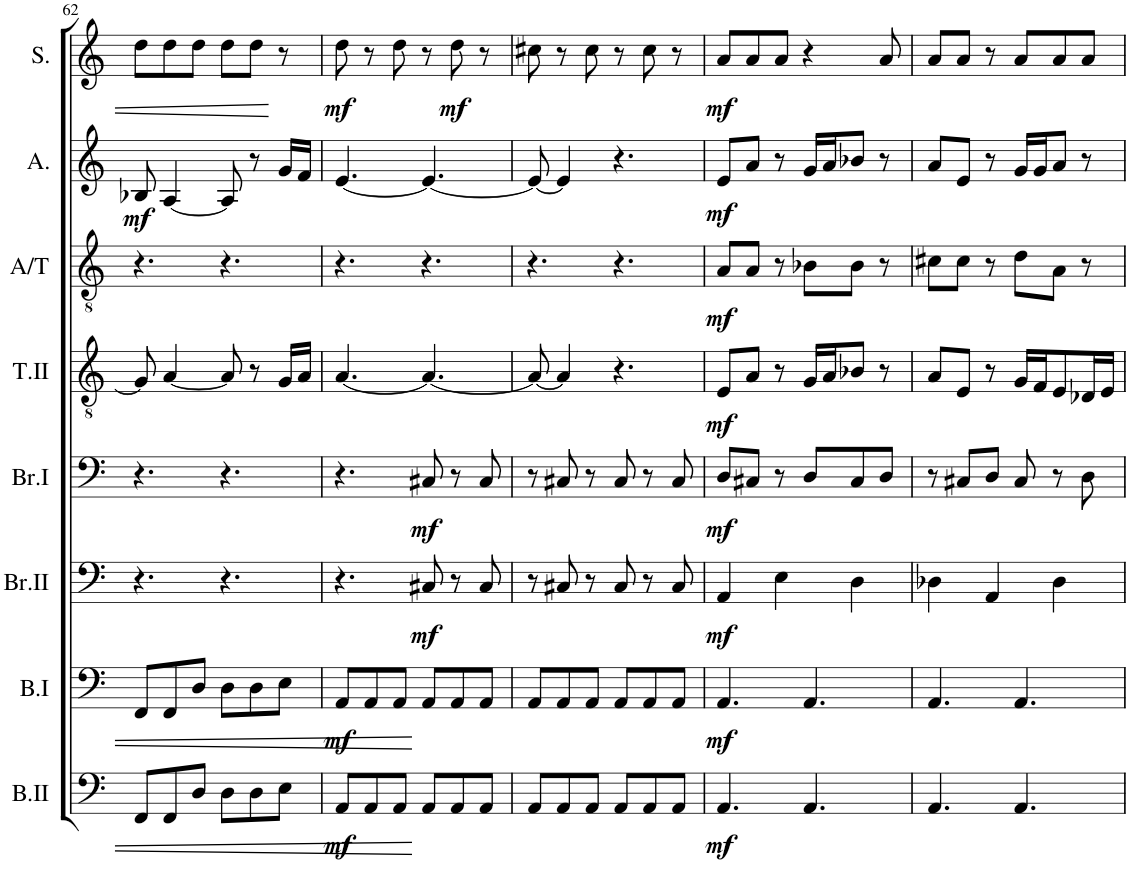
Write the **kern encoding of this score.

**kern	**dynam	**kern	**dynam	**kern	**dynam	**kern	**dynam	**kern	**dynam	**kern	**dynam	**kern	**dynam	**kern	**dynam
*part8	*part8	*part7	*part7	*part6	*part6	*part5	*part5	*part4	*part4	*part3	*part3	*part2	*part2	*part1	*part1
*staff8	*staff8	*staff7	*staff7	*staff6	*staff6	*staff5	*staff5	*staff4	*staff4	*staff3	*staff3	*staff2	*staff2	*staff1	*staff1
*I"Bass II	*	*I"Bass I	*	*I"Baritone II	*	*I"Baritone I	*	*I"Tenor II	*	*I"Altenor	*	*I"Alto	*	*I"Soprano	*
*I'B.II	*	*I'B.I	*	*I'Br.II	*	*I'Br.I	*	*I'T.II	*	*I'A/T	*	*I'A.	*	*I'S.	*
!!LO:PB:g=z
*clefF4	*	*clefF4	*	*clefF4	*	*clefF4	*	*clefGv2	*	*clefGv2	*	*clefG2	*	*clefG2	*
*	*	*	*	*	*	*	*	*	*	*Trd1c2	*	*	*	*	*
*k[]	*	*k[]	*	*k[]	*	*k[]	*	*k[]	*	*k[]	*	*k[]	*	*k[]	*
*M6/8	*	*M6/8	*	*M6/8	*	*M6/8	*	*M6/8	*	*M6/8	*	*M6/8	*	*M6/8	*
=62	=62	=62	=62	=62	=62	=62	=62	=62	=62	=62	=62	=62	=62	=62	=62
!	!	!	!	!	!	!	!	!	!	!	!	!	!LO:DY:b	!	!
8FF/L	.	8FF/L	.	4.r	.	4.r	.	8G/]	.	4.r	.	8B-X/	mf	8dd\L	.
8FF/	.	8FF/	.	.	.	.	.	[4A/	.	.	.	[4A/	.	8dd\	.
8D/J	.	8D/J	.	.	.	.	.	.	.	.	.	.	.	8dd\J	.
8D\L	.	8D\L	.	4.r	.	4.r	.	8A/]	.	4.r	.	8A/]	.	8dd\L	.
8D\	.	8D\	.	.	.	.	.	8r	.	.	.	8r	.	8dd\J	.
8E\J	.	8E\J	.	.	.	.	.	16G/LL	.	.	.	16g/LL	.	8r	.
.	.	.	.	.	.	.	.	16A/JJ	.	.	.	16f/JJ	.	.	.
=63	=63	=63	=63	=63	=63	=63	=63	=63	=63	=63	=63	=63	=63	=63	=63
!	!LO:DY:b	!	!LO:DY:b	!	!	!	!	!	!	!	!	!	!	!	!LO:DY:b
8AA/L	mf	8AA/L	mf	4.r	.	4.r	.	[4.A/	.	4.r	.	[4.e/	.	8dd\	mf
8AA/	.	8AA/	.	.	.	.	.	.	.	.	.	.	.	8r	.
8AA/J	.	8AA/J	.	.	.	.	.	.	.	.	.	.	.	8dd\	.
!	!	!	!	!	!LO:DY:b	!	!LO:DY:b	!	!	!	!	!	!	!	!
8AA/L	.	8AA/L	.	8C#X/	mf	8C#X/	mf	4.A/_	.	4.r	.	4.e/_	.	8r	.
!	!	!	!	!	!	!	!	!	!	!	!	!	!	!	!LO:DY:b
8AA/	.	8AA/	.	8r	.	8r	.	.	.	.	.	.	.	8dd\	mf
8AA/J	.	8AA/J	.	8C#/	.	8C#/	.	.	.	.	.	.	.	8r	.
=64	=64	=64	=64	=64	=64	=64	=64	=64	=64	=64	=64	=64	=64	=64	=64
8AA/L	.	8AA/L	.	8r	.	8r	.	8A/_	.	4.r	.	8e/_	.	8cc#X\	.
8AA/	.	8AA/	.	8C#X/	.	8C#X/	.	4A/]	.	.	.	4e/]	.	8r	.
8AA/J	.	8AA/J	.	8r	.	8r	.	.	.	.	.	.	.	8cc#\	.
8AA/L	.	8AA/L	.	8C#/	.	8C#/	.	4.r	.	4.r	.	4.r	.	8r	.
8AA/	.	8AA/	.	8r	.	8r	.	.	.	.	.	.	.	8cc#\	.
8AA/J	.	8AA/J	.	8C#/	.	8C#/	.	.	.	.	.	.	.	8r	.
=65	=65	=65	=65	=65	=65	=65	=65	=65	=65	=65	=65	=65	=65	=65	=65
!	!LO:DY:b	!	!LO:DY:b	!	!LO:DY:b	!	!LO:DY:b	!	!LO:DY:b	!	!LO:DY:b	!	!LO:DY:b	!	!LO:DY:b
4.AA/	mf	4.AA/	mf	4AA/	mf	8D/L	mf	8E/L	mf	8A/L	mf	8e/L	mf	8a/L	mf
.	.	.	.	.	.	8C#X/J	.	8A/J	.	8A/J	.	8a/J	.	8a/	.
.	.	.	.	4E\	.	8r	.	8r	.	8r	.	8r	.	8a/J	.
4.AA/	.	4.AA/	.	.	.	8D/L	.	16G/LL	.	8B-X\L	.	16g/LL	.	4r	.
.	.	.	.	.	.	.	.	16A/J	.	.	.	16a/J	.	.	.
.	.	.	.	4D\	.	8C#/	.	8B-X/J	.	8B-\J	.	8b-X/J	.	.	.
.	.	.	.	.	.	8D/J	.	8r	.	8r	.	8r	.	8a/	.
=66	=66	=66	=66	=66	=66	=66	=66	=66	=66	=66	=66	=66	=66	=66	=66
4.AA/	.	4.AA/	.	4D-X\	.	8r	.	8A/L	.	8c#X\L	.	8a/L	.	8a/L	.
.	.	.	.	.	.	8C#X/L	.	8E/J	.	8c#\J	.	8e/J	.	8a/J	.
.	.	.	.	4AA/	.	8D/J	.	8r	.	8r	.	8r	.	8r	.
4.AA/	.	4.AA/	.	.	.	8C#/	.	16G/LL	.	8d\L	.	16g/LL	.	8a/L	.
.	.	.	.	.	.	.	.	16F/J	.	.	.	16g/J	.	.	.
.	.	.	.	4D-\	.	8r	.	8E/	.	8A\J	.	8a/J	.	8a/	.
.	.	.	.	.	.	8D\	.	16D-X/L	.	8r	.	8r	.	8a/J	.
.	.	.	.	.	.	.	.	16E/JJ	.	.	.	.	.	.	.
=	=	=	=	=	=	=	=	=	=	=	=	=	=	=	=
*-	*-	*-	*-	*-	*-	*-	*-	*-	*-	*-	*-	*-	*-	*-	*-
